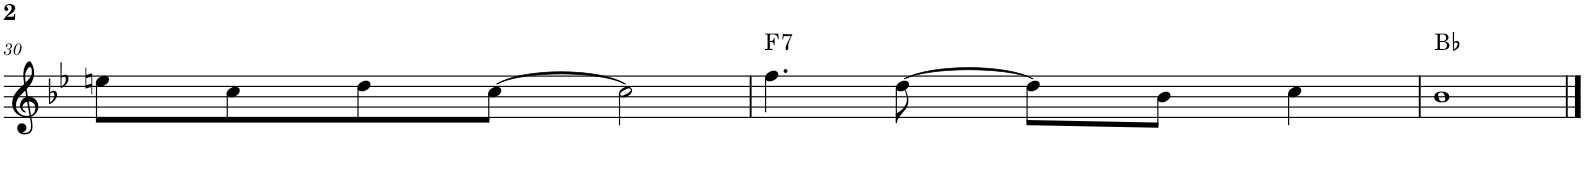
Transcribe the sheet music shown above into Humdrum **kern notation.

**kern	**harte
*part1	*part1
*staff1	*
*I"Mandolin	*
!!LO:PB:g=z
*clefG2	*
*k[b-e-]	*
*M2/2	*
*met(c|)	*
=30	=30
8een\L	.
8cc\	.
8dd\	.
[8cc\J	.
2cc\]	.
=31	=31
!	!LO:H:kt=7
4.ff\	F:7
[8dd\	.
8dd\L]	.
8b-\J	.
4cc\	.
=32	=32
1b-	Bb:maj
==	==
*-	*-
